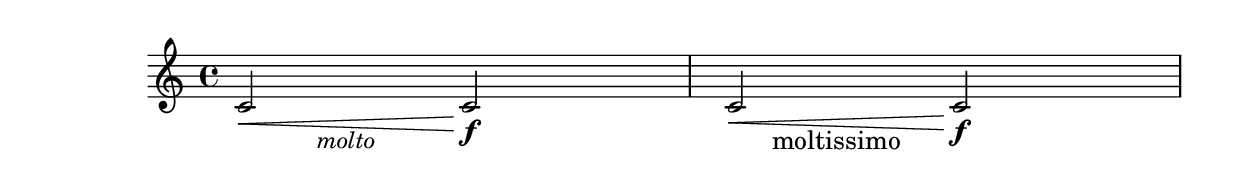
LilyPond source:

%% DO NOT EDIT this file manually; it is automatically
%% generated from LSR http://lsr.dsi.unimi.it
%% Make any changes in LSR itself, or in Documentation/snippets/new/ ,
%% and then run scripts/auxiliar/makelsr.py
%%
%% This file is in the public domain.
\version "2.15.25"

\header {
  lsrtags = "expressive-marks, text"

%% Translation of GIT committish: 6977ddc9a3b63ea810eaecb864269c7d847ccf98
  texidoces = "
Este ejemplo proporciona una función para tipografiar un regulador con
texto por debajo, como @qq{molto} o @qq{poco}. El ejemplo ilustra
también cómo modificar la manera en que se imprime normalmente un
objeto, utilizando código de Scheme.

"
  doctitlees = "Centrar texto debajo de un regulador"

  texidoc = "
This example provides a function to typeset a hairpin (de)crescendo
with some additional text below it, such as @qq{molto} or @qq{poco}.
The example also illustrates how to modify the way an object is
normally printed, using some Scheme code.

"
  doctitle = "Center text below hairpin dynamics"
} % begin verbatim

hairpinWithCenteredText =
#(define-music-function (parser location text) (markup?)
#{
  \override Voice.Hairpin #'stencil = #(lambda (grob)
    (ly:stencil-aligned-to
     (ly:stencil-combine-at-edge
      (ly:stencil-aligned-to (ly:hairpin::print grob) X CENTER)
      Y DOWN
      (ly:stencil-aligned-to (grob-interpret-markup grob text) X CENTER))
     X LEFT))
#})

hairpinMolto = \hairpinWithCenteredText \markup { \italic molto }
hairpinMore = \hairpinWithCenteredText \markup { \larger moltissimo }

\layout { ragged-right = ##f }

\relative c' {
  \hairpinMolto
  c2\< c\f
  \hairpinMore
  c2\< c\f
}
